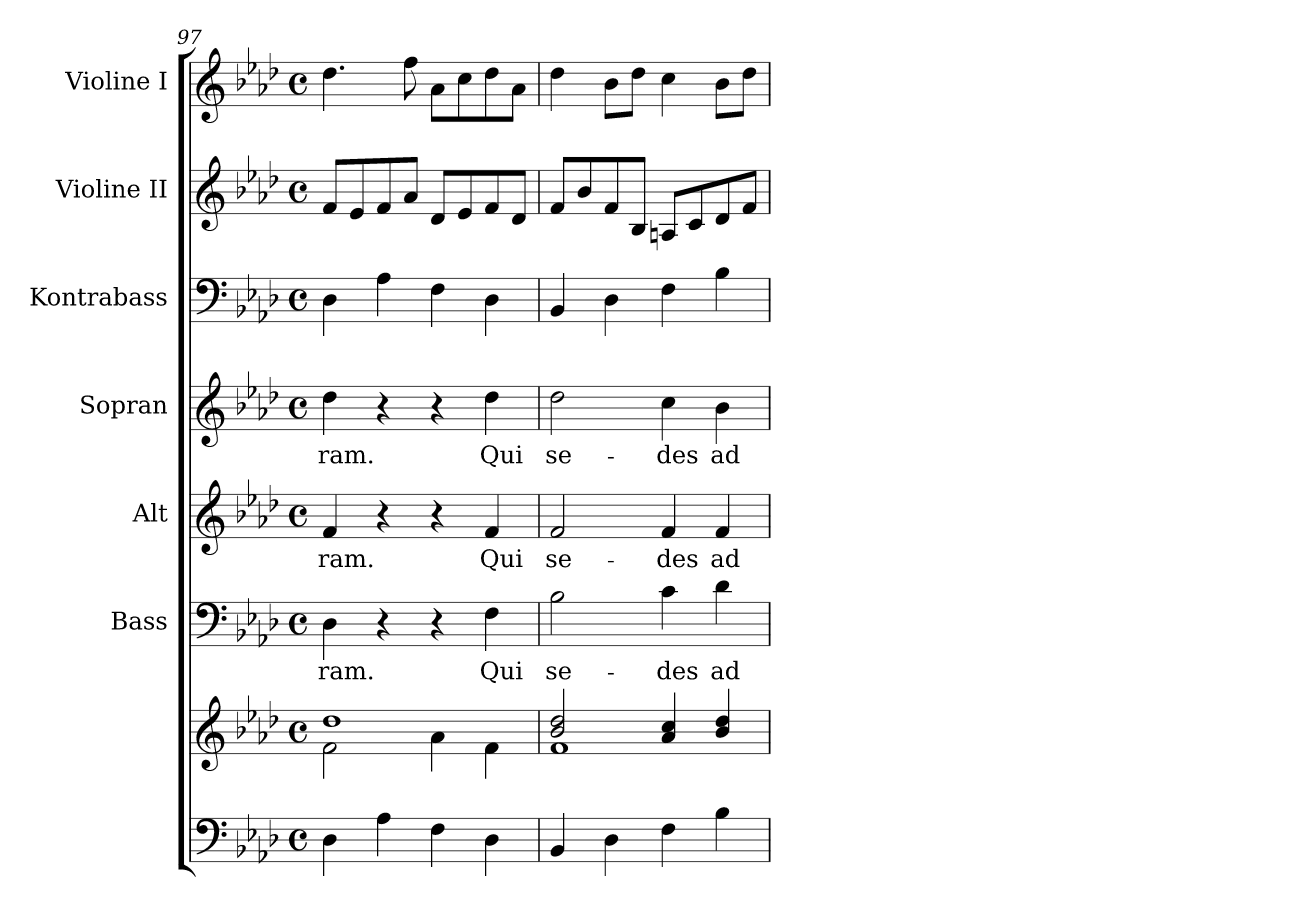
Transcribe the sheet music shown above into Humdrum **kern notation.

**kern	**kern	**kern	**text	**kern	**text	**kern	**text	**kern	**kern	**kern
*part7	*part7	*part6	*part6	*part5	*part5	*part4	*part4	*part3	*part2	*part1
*staff8	*staff7	*staff6	*staff6	*staff5	*staff5	*staff4	*staff4	*staff3	*staff2	*staff1
*	*	*I"Bass	*	*I"Alt	*	*I"Sopran	*	*I"Kontrabass	*I"Violine II	*I"Violine I
*	*	*I'B.	*	*I'A.	*	*I'S.	*	*I'Kb.	*I'Vl. II	*I'Vl. I
*clefF4	*clefG2	*clefF4	*	*clefG2	*	*clefG2	*	*clefF4	*clefG2	*clefG2
*	*	*	*	*	*	*	*	*ITrd7c12	*	*
*k[b-e-a-d-]	*k[b-e-a-d-]	*k[b-e-a-d-]	*	*k[b-e-a-d-]	*	*k[b-e-a-d-]	*	*k[b-e-a-d-]	*k[b-e-a-d-]	*k[b-e-a-d-]
*A-:	*A-:	*A-:	*	*A-:	*	*A-:	*	*A-:	*A-:	*A-:
*M4/4	*M4/4	*M4/4	*	*M4/4	*	*M4/4	*	*M4/4	*M4/4	*M4/4
*met(c)	*met(c)	*met(c)	*	*met(c)	*	*met(c)	*	*met(c)	*met(c)	*met(c)
=97	=97	=97	=97	=97	=97	=97	=97	=97	=97	=97
*	*^	*	*	*	*	*	*	*	*	*
!	!	!	!	!LO:LY:b	!	!LO:LY:b	!	!LO:LY:b	!	!	!
4D-\	1dd-	2f\	4D-\	-ram.	4f/	-ram.	4dd-\	-ram.	4DD-\	8f/L	4.dd-\
.	.	.	.	.	.	.	.	.	.	8e-/	.
4A-\	.	.	4r	.	4r	.	4r	.	4AA-\	8f/	.
.	.	.	.	.	.	.	.	.	.	8a-/J	8ff\
4F\	.	4a-\	4r	.	4r	.	4r	.	4FF\	8d-/L	8a-\L
.	.	.	.	.	.	.	.	.	.	8e-/	8cc\
!	!	!	!	!LO:LY:b	!	!LO:LY:b	!	!LO:LY:b	!	!	!
4D-\	.	4f\	4F\	Qui	4f/	Qui	4dd-\	Qui	4DD-\	8f/	8dd-\
.	.	.	.	.	.	.	.	.	.	8d-/J	8a-\J
=98	=98	=98	=98	=98	=98	=98	=98	=98	=98	=98	=98
!	!	!	!	!LO:LY:b	!	!LO:LY:b	!	!LO:LY:b	!	!	!
4BB-/	2b-/ 2dd-/	1f	2B-\	se-	2f/	se-	2dd-\	se-	4BBB-/	8f/L	4dd-\
.	.	.	.	.	.	.	.	.	.	8b-/	.
4D-\	.	.	.	.	.	.	.	.	4DD-\	8f/	8b-\L
.	.	.	.	.	.	.	.	.	.	8B-/J	8dd-\J
!	!	!	!	!LO:LY:b	!	!LO:LY:b	!	!LO:LY:b	!	!	!
4F\	4a-/ 4cc/	.	4c\	-des	4f/	-des	4cc\	-des	4FF\	8An/L	4cc\
.	.	.	.	.	.	.	.	.	.	8c/	.
!	!	!	!	!LO:LY:b	!	!LO:LY:b	!	!LO:LY:b	!	!	!
4B-\	4b-/ 4dd-/	.	4d-\	ad	4f/	ad	4b-\	ad	4BB-\	8d-/	8b-\L
.	.	.	.	.	.	.	.	.	.	8f/J	8dd-\J
*	*v	*v	*	*	*	*	*	*	*	*	*
=	=	=	=	=	=	=	=	=	=	=
*-	*-	*-	*-	*-	*-	*-	*-	*-	*-	*-
